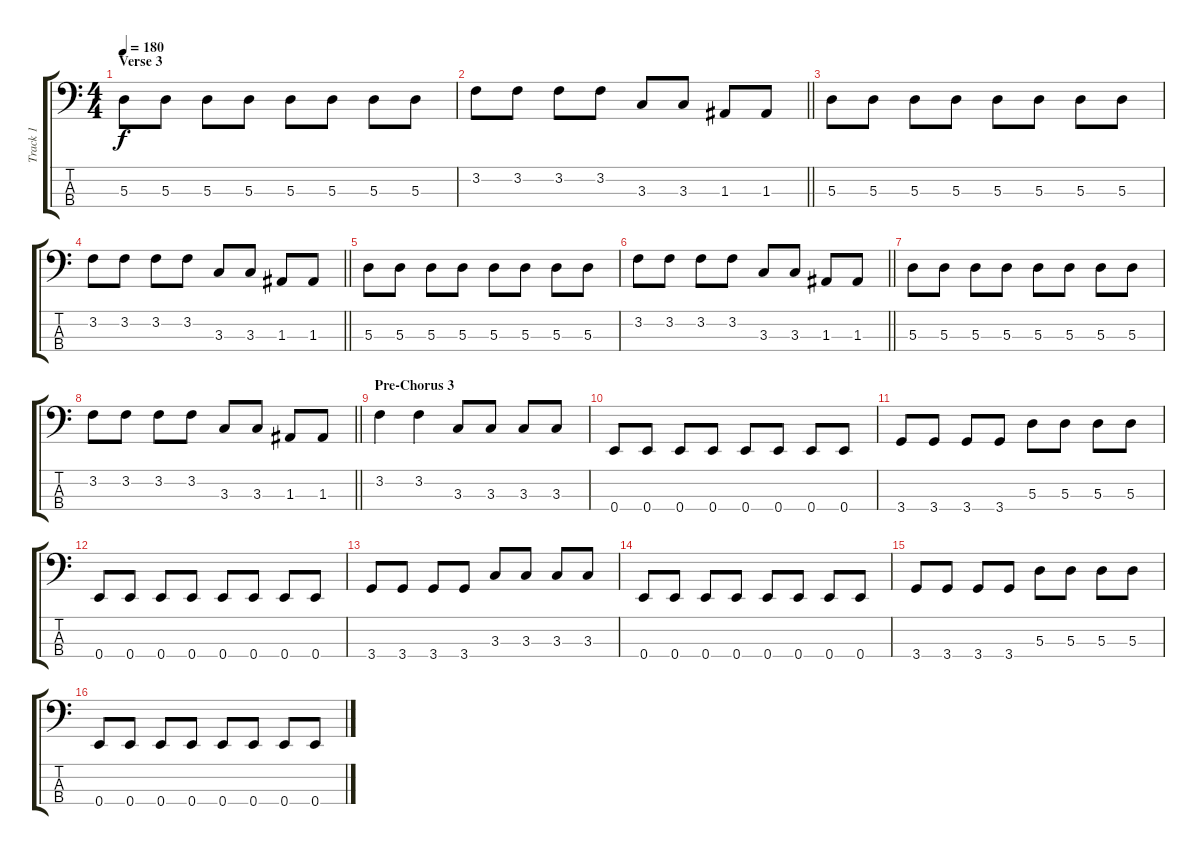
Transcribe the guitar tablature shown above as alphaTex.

\track ("Track 1" "Track 1") {instrument electricbasspick}
\staff {score tabs}
\tuning (G2 D2 A1 E1) {hide}
\ts (4 4)
\section ("" "Verse 3")
\tempo 180
\clef f4
\ks c
5.3.8{dy f} 5.3.8 5.3.8 5.3.8 5.3.8 5.3.8 5.3.8 5.3.8 |
\barLineRight lightlight
3.2.8 3.2.8 3.2.8 3.2.8 3.3.8 3.3.8 1.3.8 1.3.8 |
5.3.8 5.3.8 5.3.8 5.3.8 5.3.8 5.3.8 5.3.8 5.3.8 |
\barLineRight lightlight
3.2.8 3.2.8 3.2.8 3.2.8 3.3.8 3.3.8 1.3.8 1.3.8 |
5.3.8 5.3.8 5.3.8 5.3.8 5.3.8 5.3.8 5.3.8 5.3.8 |
\barLineRight lightlight
3.2.8 3.2.8 3.2.8 3.2.8 3.3.8 3.3.8 1.3.8 1.3.8 |
5.3.8 5.3.8 5.3.8 5.3.8 5.3.8 5.3.8 5.3.8 5.3.8 |
\barLineRight lightlight
3.2.8 3.2.8 3.2.8 3.2.8 3.3.8 3.3.8 1.3.8 1.3.8 |
\section ("" "Pre-Chorus 3")
3.2.4 3.2.4 3.3.8 3.3.8 3.3.8 3.3.8 |
0.4.8 0.4.8 0.4.8 0.4.8 0.4.8 0.4.8 0.4.8 0.4.8 |
3.4.8 3.4.8 3.4.8 3.4.8 5.3.8 5.3.8 5.3.8 5.3.8 |
0.4.8 0.4.8 0.4.8 0.4.8 0.4.8 0.4.8 0.4.8 0.4.8 |
3.4.8 3.4.8 3.4.8 3.4.8 3.3.8 3.3.8 3.3.8 3.3.8 |
0.4.8 0.4.8 0.4.8 0.4.8 0.4.8 0.4.8 0.4.8 0.4.8 |
3.4.8 3.4.8 3.4.8 3.4.8 5.3.8 5.3.8 5.3.8 5.3.8 |
0.4.8 0.4.8 0.4.8 0.4.8 0.4.8 0.4.8 0.4.8 0.4.8
